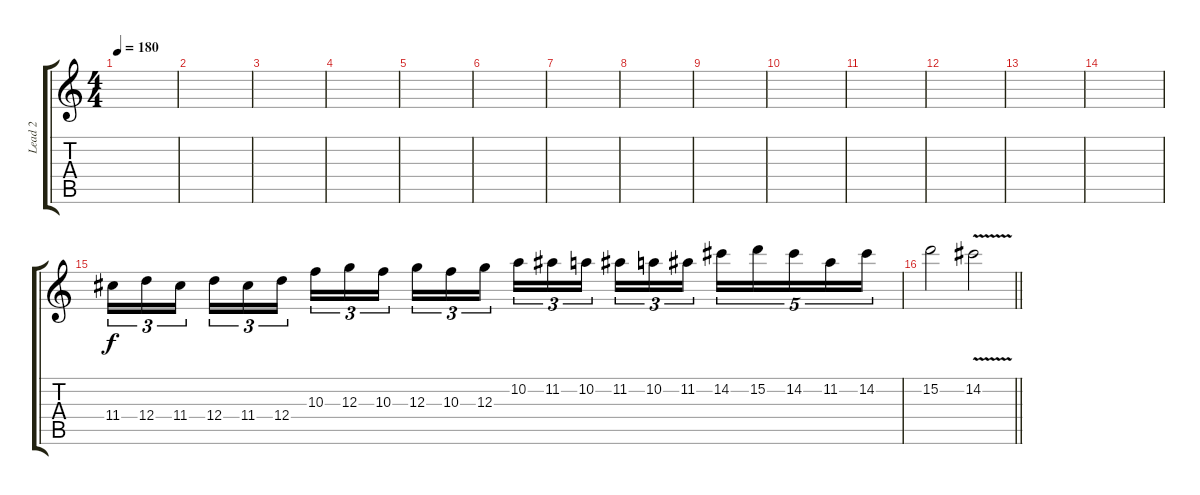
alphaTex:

\track ("Lead 2" "Lead 2") {instrument distortionguitar}
\staff {score tabs}
\tuning (E4 B3 G3 D3 A2 D2) {hide}
\ts (4 4)
\tempo 180
\clef g2
\ks c
|
|
|
|
|
|
|
|
|
|
|
|
|
|
11.4.16{tu (3 2)} 12.4.16{tu (3 2)} 11.4.16{tu (3 2) beam splitsecondary} 12.4.16{tu (3 2)} 11.4.16{tu (3 2)} 12.4.16{tu (3 2)} 10.3.16{tu (3 2)} 12.3.16{tu (3 2)} 10.3.16{tu (3 2) beam splitsecondary} 12.3.16{tu (3 2)} 10.3.16{tu (3 2)} 12.3.16{tu (3 2)} 10.2.16{tu (3 2)} 11.2.16{tu (3 2)} 10.2.16{tu (3 2) beam splitsecondary} 11.2.16{tu (3 2)} 10.2.16{tu (3 2)} 11.2.16{tu (3 2)} 14.2.16{tu (5 4)} 15.2.16{tu (5 4)} 14.2.16{tu (5 4)} 11.2.16{tu (5 4)} 14.2.16{tu (5 4)} |
\barLineRight lightlight
15.2.2 14.2{v}.2
